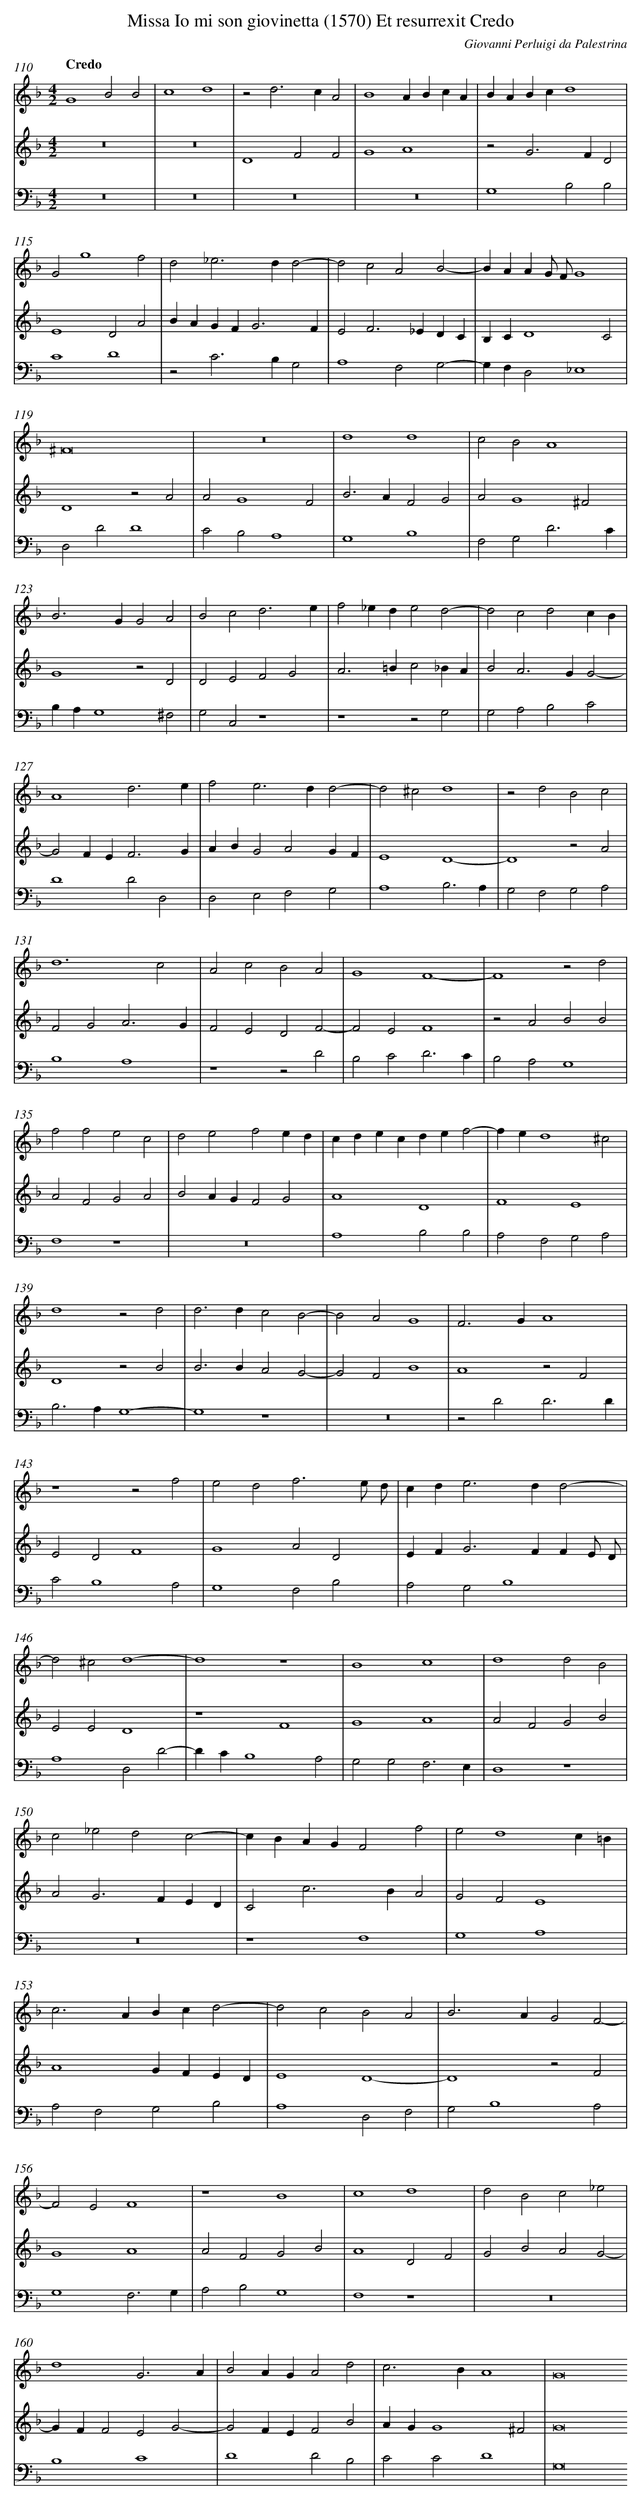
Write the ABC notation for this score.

X:1
T: Missa Io mi son giovinetta (1570) Et resurrexit Credo
C: Giovanni Perluigi da Palestrina
L: 1/4
M: 4/2
Q: "Credo"
V: 1 clef=treble
V: 2 clef=treble
V: 3 clef=bass
K: F
[V:1] G4B2B2 |
[V:2] z8 |
[V:3] z8 |
[V:1] c4d4 |
[V:2] z8 |
[V:3] z8 |
[V:1] z2d2>c2A2 |
[V:2] D4F2F2 |
[V:3] z8 |
[V:1] B4ABcA |
[V:2] G4A4 |
[V:3] z8 |
[V:1] BABcd4 |
[V:2] z2G2>F2D2 |
[V:3] G,4B,2B,2 |
[V:1] G2g4f2 |
[V:2] E4D2A2 |
[V:3] C4D4 |
[V:1] d2_e2>d2d2- |
[V:2] BAGF2<G2F |
[V:3] z2C2>B,2G,2 |
[V:1] d2c2A2B2- |
[V:2] E2F2>_E2DC |
[V:3] A,4F,2G,2- |
[V:1] BAAG/ F/G4 |
[V:2] B,CD4C2 |
[V:3] G,F,D,2_E,4 |
[V:1] ^F8 |
[V:2] D4z2A2 |
[V:3] D,2D2D4 |
[V:1] z8 |
[V:2] A2G4F2 |
[V:3] C2B,2A,4 |
[V:1] d4d4 |
[V:2] B2>A2F2G2 |
[V:3] G,4B,4 |
[V:1] c2B2A4 |
[V:2] A2G4^F2 |
[V:3] F,2G,2D3C |
[V:1] B2>G2G2A2 |
[V:2] G4z2D2 |
[V:3] B,A,G,4^F,2 |
[V:1] B2c2d3e |
[V:2] D2E2F2G2 |
[V:3] G,2C,2z4 |
[V:1] f2_ede2d2- |
[V:2] A2>=B2c2_BA |
[V:3] z4z2G,2 |
[V:1] d2c2d2cB |
[V:2] B2A2>G2G2- |
[V:3] G,2A,2B,2C2 |
[V:1] A4d3e |
[V:2] G2FE2<F2G |
[V:3] D4D2D,2 |
[V:1] f2e2>d2d2- |
[V:2] ABG2A2GF |
[V:3] D,2E,2F,2G,2 |
[V:1] d2^c2d4 |
[V:2] E4D4- |
[V:3] A,4B,3A, |
[V:1] z2d2B2c2 |
[V:2] D4z2A2 |
[V:3] G,2F,2G,2A,2 |
[V:1] d6c2 |
[V:2] F2G2A3G |
[V:3] B,4A,4 |
[V:1] A2c2B2A2 |
[V:2] F2E2D2F2- |
[V:3] z4z2D2 |
[V:1] G4F4- |
[V:2] F2E2F4 |
[V:3] B,2C2D3C |
[V:1] F4z2d2 |
[V:2] z2A2B2B2 |
[V:3] B,2A,2G,4 |
[V:1] f2f2e2c2 |
[V:2] A2F2G2A2 |
[V:3] F,4z4 |
[V:1] d2e2f2ed |
[V:2] B2AGF2G2 |
[V:3] z8 |
[V:1] cdecdef2- |
[V:2] A4D4 |
[V:3] A,4B,2B,2 |
[V:1] fed4^c2 |
[V:2] F4E4 |
[V:3] A,2F,2G,2A,2 |
[V:1] d4z2d2 |
[V:2] D4z2B2 |
[V:3] B,2>A,2G,4- |
[V:1] d2>d2c2B2- |
[V:2] B2>B2A2G2- |
[V:3] G,4z4 |
[V:1] B2A2G4 |
[V:2] G2F2B4 |
[V:3] z8 |
[V:1] F2>G2A4 |
[V:2] A4z2F2 |
[V:3] z2D2D3D |
[V:1] z4z2f2 |
[V:2] E2D2F4 |
[V:3] C2B,4A,2 |
[V:1] e2d2f3e/ d/ |
[V:2] G4A2D2 |
[V:3] G,4F,2B,2 |
[V:1] cd2<e2dd2- |
[V:2] EF2<G2FFE/ D/ |
[V:3] A,2G,2B,4 |
[V:1] d2^c2d4- |
[V:2] E2E2D4 |
[V:3] A,4D,2D2- |
[V:1] d4z4 |
[V:2] z4F4 |
[V:3] DCB,4A,2 |
[V:1] B4c4 |
[V:2] G4A4 |
[V:3] G,2G,2F,3E, |
[V:1] d4d2B2 |
[V:2] A2F2G2B2 |
[V:3] D,4z4 |
[V:1] c2_e2d2c2- |
[V:2] A2G2>F2ED |
[V:3] z8 |
[V:1] cBAGF2f2 |
[V:2] C2c2>B2A2 |
[V:3] z4F,4 |
[V:1] e2d4c=B |
[V:2] G2F2E4 |
[V:3] G,4A,4 |
[V:1] c2>A2Bcd2- |
[V:2] A4GFED |
[V:3] A,2F,2G,2B,2 |
[V:1] d2c2B2A2 |
[V:2] E4D4- |
[V:3] A,4D,2F,2 |
[V:1] B2>A2G2F2- |
[V:2] D4z2F2 |
[V:3] G,2B,4A,2 |
[V:1] F2E2F4 |
[V:2] G4A4 |
[V:3] G,4F,3G, |
[V:1] z4B4 |
[V:2] A2F2G2B2 |
[V:3] A,2B,2G,4 |
[V:1] c4d4 |
[V:2] A4D2F2 |
[V:3] F,4z4 |
[V:1] d2B2c2_e2 |
[V:2] G2B2A2G2- |
[V:3] z8 |
[V:1] d4G3A |
[V:2] GFF2E2G2- |
[V:3] B,4C4 |
[V:1] B2AGA2d2 |
[V:2] G2FEF2B2 |
[V:3] D4D2B,2 |
[V:1] c2>B2A4 |
[V:2] AGG4^F2 |
[V:3] C2C2D4 |
[V:1] G8
[V:2] G8
[V:3] G,8
